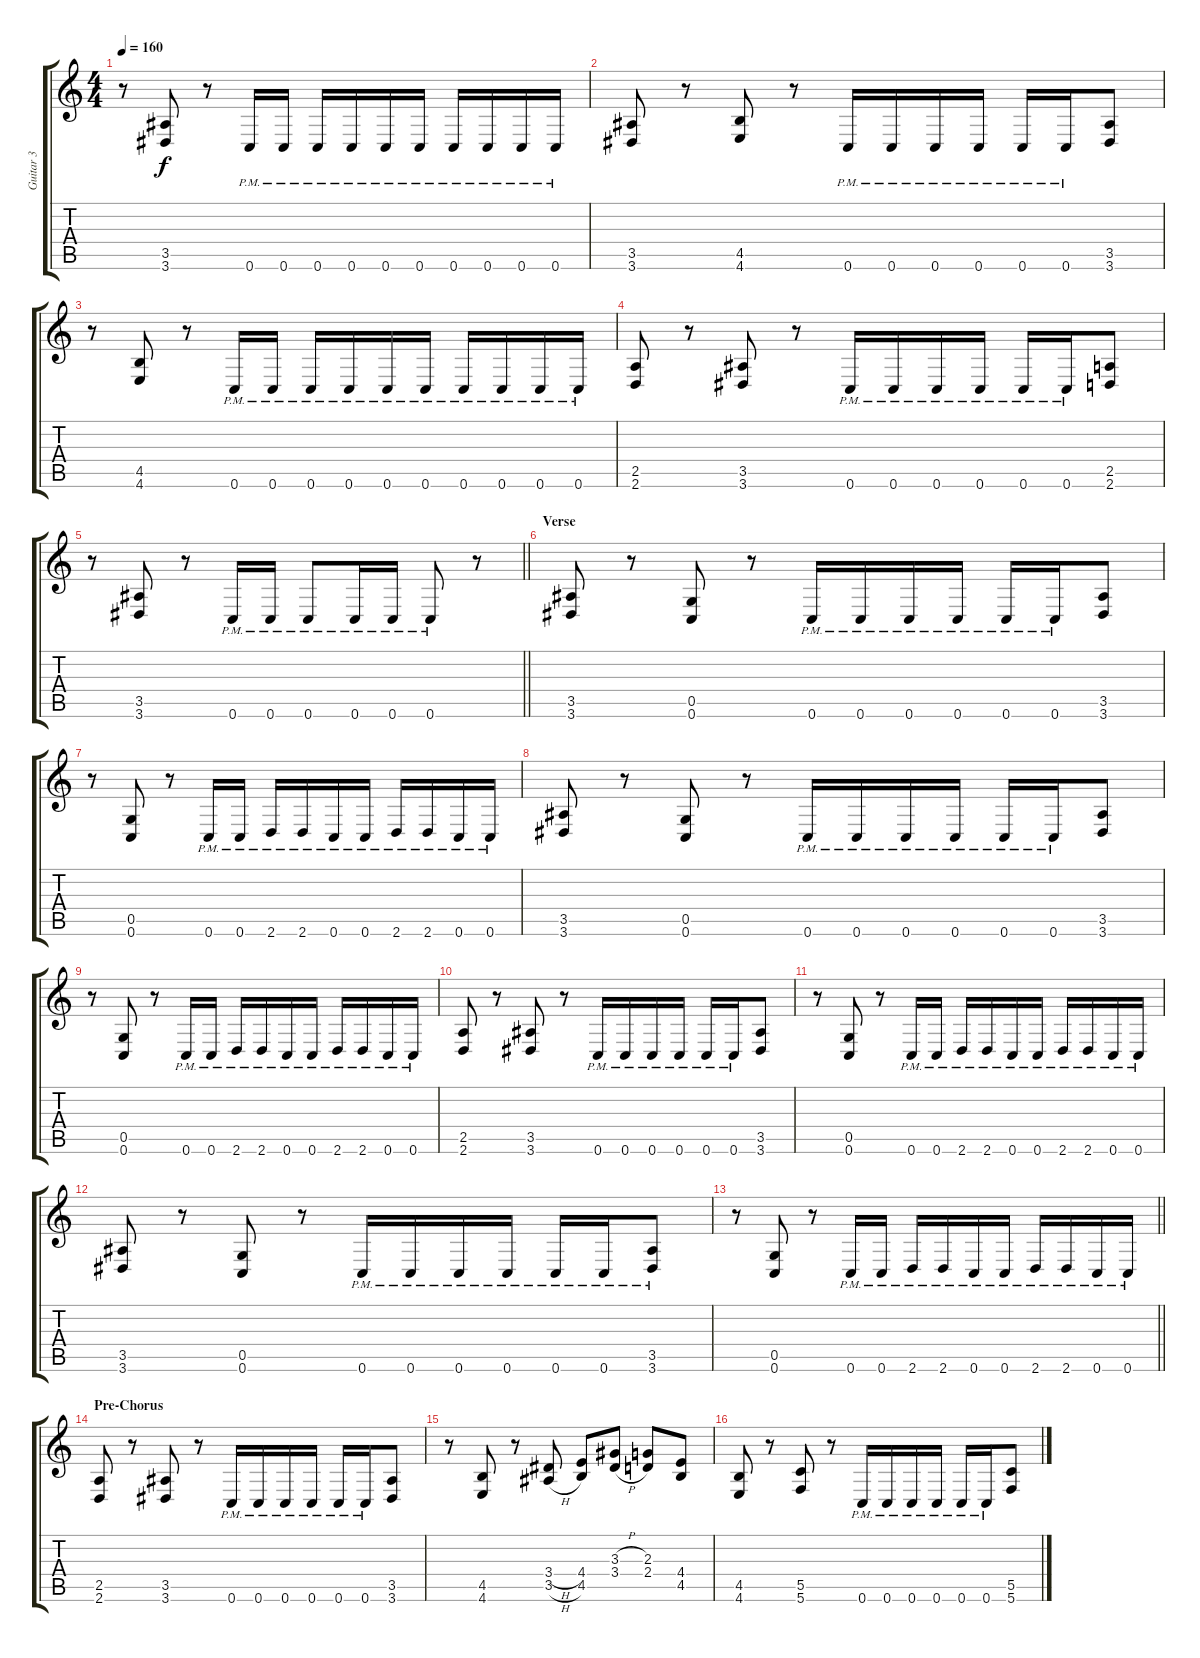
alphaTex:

\track ("Guitar 3" "Guitar 3") {instrument overdrivenguitar}
\staff {score tabs}
\tuning (D4 A3 F3 C3 G2 C2) {hide}
\ts (4 4)
\tempo 160
\clef g2
\ks c
r.8{dy f} (3.5 3.6).8 r.8 0.6{pm}.16 0.6{pm}.16 0.6{pm}.16 0.6{pm}.16 0.6{pm}.16 0.6{pm}.16 0.6{pm}.16 0.6{pm}.16 0.6{pm}.16 0.6{pm}.16 |
(3.5 3.6).8 r.8 (4.5 4.6).8 r.8 0.6{pm}.16 0.6{pm}.16 0.6{pm}.16 0.6{pm}.16 0.6{pm}.16 0.6{pm}.16 (3.5 3.6).8 |
r.8 (4.5 4.6).8 r.8 0.6{pm}.16 0.6{pm}.16 0.6{pm}.16 0.6{pm}.16 0.6{pm}.16 0.6{pm}.16 0.6{pm}.16 0.6{pm}.16 0.6{pm}.16 0.6{pm}.16 |
(2.5 2.6).8 r.8 (3.5 3.6).8 r.8 0.6{pm}.16 0.6{pm}.16 0.6{pm}.16 0.6{pm}.16 0.6{pm}.16 0.6{pm}.16 (2.5 2.6).8 |
\barLineRight lightlight
r.8 (3.5 3.6).8 r.8 0.6{pm}.16 0.6{pm}.16 0.6{pm}.8 0.6{pm}.16 0.6{pm}.16 0.6{pm}.8 r.8 |
\section ("" "Verse")
(3.5 3.6).8 r.8 (0.5 0.6).8 r.8 0.6{pm}.16 0.6{pm}.16 0.6{pm}.16 0.6{pm}.16 0.6{pm}.16 0.6{pm}.16 (3.5 3.6).8 |
r.8 (0.5 0.6).8 r.8 0.6{pm}.16 0.6{pm}.16 2.6{pm}.16 2.6{pm}.16 0.6{pm}.16 0.6{pm}.16 2.6{pm}.16 2.6{pm}.16 0.6{pm}.16 0.6{pm}.16 |
(3.5 3.6).8 r.8 (0.5 0.6).8 r.8 0.6{pm}.16 0.6{pm}.16 0.6{pm}.16 0.6{pm}.16 0.6{pm}.16 0.6{pm}.16 (3.5 3.6).8 |
r.8 (0.5 0.6).8 r.8 0.6{pm}.16 0.6{pm}.16 2.6{pm}.16 2.6{pm}.16 0.6{pm}.16 0.6{pm}.16 2.6{pm}.16 2.6{pm}.16 0.6{pm}.16 0.6{pm}.16 |
(2.5 2.6).8 r.8 (3.5 3.6).8 r.8 0.6{pm}.16 0.6{pm}.16 0.6{pm}.16 0.6{pm}.16 0.6{pm}.16 0.6{pm}.16 (3.5 3.6).8 |
r.8 (0.5 0.6).8 r.8 0.6{pm}.16 0.6{pm}.16 2.6{pm}.16 2.6{pm}.16 0.6{pm}.16 0.6{pm}.16 2.6{pm}.16 2.6{pm}.16 0.6{pm}.16 0.6{pm}.16 |
(3.5 3.6).8 r.8 (0.5 0.6).8 r.8 0.6{pm}.16 0.6{pm}.16 0.6{pm}.16 0.6{pm}.16 0.6{pm}.16 0.6{pm}.16 (3.5{pm} 3.6{pm}).8 |
\barLineRight lightlight
r.8 (0.5 0.6).8 r.8 0.6{pm}.16 0.6{pm}.16 2.6{pm}.16 2.6{pm}.16 0.6{pm}.16 0.6{pm}.16 2.6{pm}.16 2.6{pm}.16 0.6{pm}.16 0.6{pm}.16 |
\section ("" "Pre-Chorus")
(2.5 2.6).8 r.8 (3.5 3.6).8 r.8 0.6{pm}.16 0.6{pm}.16 0.6{pm}.16 0.6{pm}.16 0.6{pm}.16 0.6{pm}.16 (3.5 3.6).8 |
r.8 (4.5 4.6).8 r.8 (3.4{h} 3.5{h}).8 (4.4 4.5).8 (3.3{h} 3.4{h}).8 (2.3 2.4).8 (4.4 4.5).8 |
(4.5 4.6).8 r.8 (5.5 5.6).8 r.8 0.6{pm}.16 0.6{pm}.16 0.6{pm}.16 0.6{pm}.16 0.6{pm}.16 0.6{pm}.16 (5.5 5.6).8
